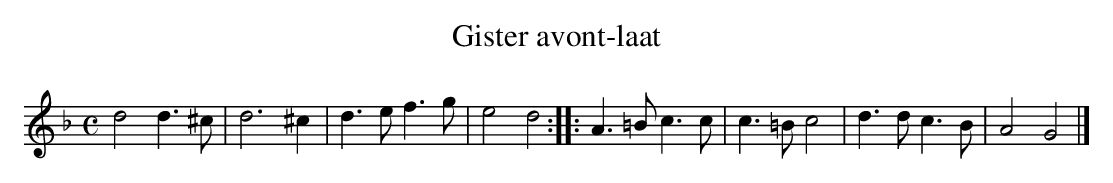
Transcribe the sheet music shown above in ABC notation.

X:1
T:Gister avont-laat
M:C
K:Gdor
d4d3^c|d6^c2|d3ef3g|e4d4:||:A3=Bc3c|c3=Bc4|d3dc3B|A4G4|]
